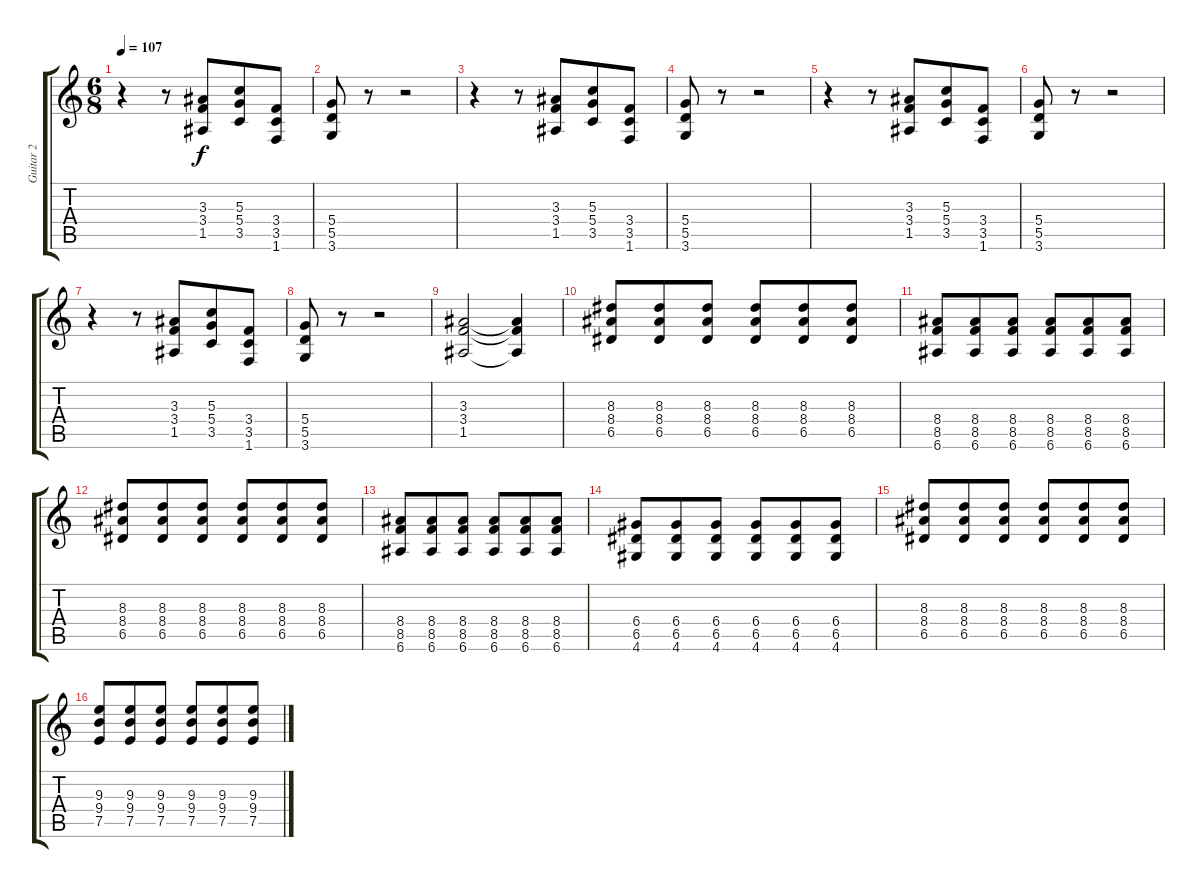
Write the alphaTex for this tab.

\track ("Guitar 2" "Guitar 2") {instrument overdrivenguitar}
\staff {score tabs}
\tuning (E4 B3 G3 D3 A2 E2) {hide}
\ts (6 8)
\tempo 107
\clef g2
\ks c
r.4{dy f} r.8 (3.3 3.4 1.5).8 (5.3 5.4 3.5).8 (3.4 3.5 1.6).8 |
(5.4 5.5 3.6).8 r.8 r.2 |
r.4 r.8 (3.3 3.4 1.5).8 (5.3 5.4 3.5).8 (3.4 3.5 1.6).8 |
(5.4 5.5 3.6).8 r.8 r.2 |
r.4 r.8 (3.3 3.4 1.5).8 (5.3 5.4 3.5).8 (3.4 3.5 1.6).8 |
(5.4 5.5 3.6).8 r.8 r.2 |
r.4 r.8 (3.3 3.4 1.5).8 (5.3 5.4 3.5).8 (3.4 3.5 1.6).8 |
(5.4 5.5 3.6).8 r.8 r.2 |
(3.3 3.4 1.5).2 (3.3{t} 3.4{t} 1.5{t}).4 |
(8.3 8.4 6.5).8 (8.3 8.4 6.5).8 (8.3 8.4 6.5).8 (8.3 8.4 6.5).8 (8.3 8.4 6.5).8 (8.3 8.4 6.5).8 |
(8.4 8.5 6.6).8 (8.4 8.5 6.6).8 (8.4 8.5 6.6).8 (8.4 8.5 6.6).8 (8.4 8.5 6.6).8 (8.4 8.5 6.6).8 |
(8.3 8.4 6.5).8 (8.3 8.4 6.5).8 (8.3 8.4 6.5).8 (8.3 8.4 6.5).8 (8.3 8.4 6.5).8 (8.3 8.4 6.5).8 |
(8.4 8.5 6.6).8 (8.4 8.5 6.6).8 (8.4 8.5 6.6).8 (8.4 8.5 6.6).8 (8.4 8.5 6.6).8 (8.4 8.5 6.6).8 |
(6.4 6.5 4.6).8 (6.4 6.5 4.6).8 (6.4 6.5 4.6).8 (6.4 6.5 4.6).8 (6.4 6.5 4.6).8 (6.4 6.5 4.6).8 |
(8.3 8.4 6.5).8 (8.3 8.4 6.5).8 (8.3 8.4 6.5).8 (8.3 8.4 6.5).8 (8.3 8.4 6.5).8 (8.3 8.4 6.5).8 |
(9.3 9.4 7.5).8 (9.3 9.4 7.5).8 (9.3 9.4 7.5).8 (9.3 9.4 7.5).8 (9.3 9.4 7.5).8 (9.3 9.4 7.5).8
